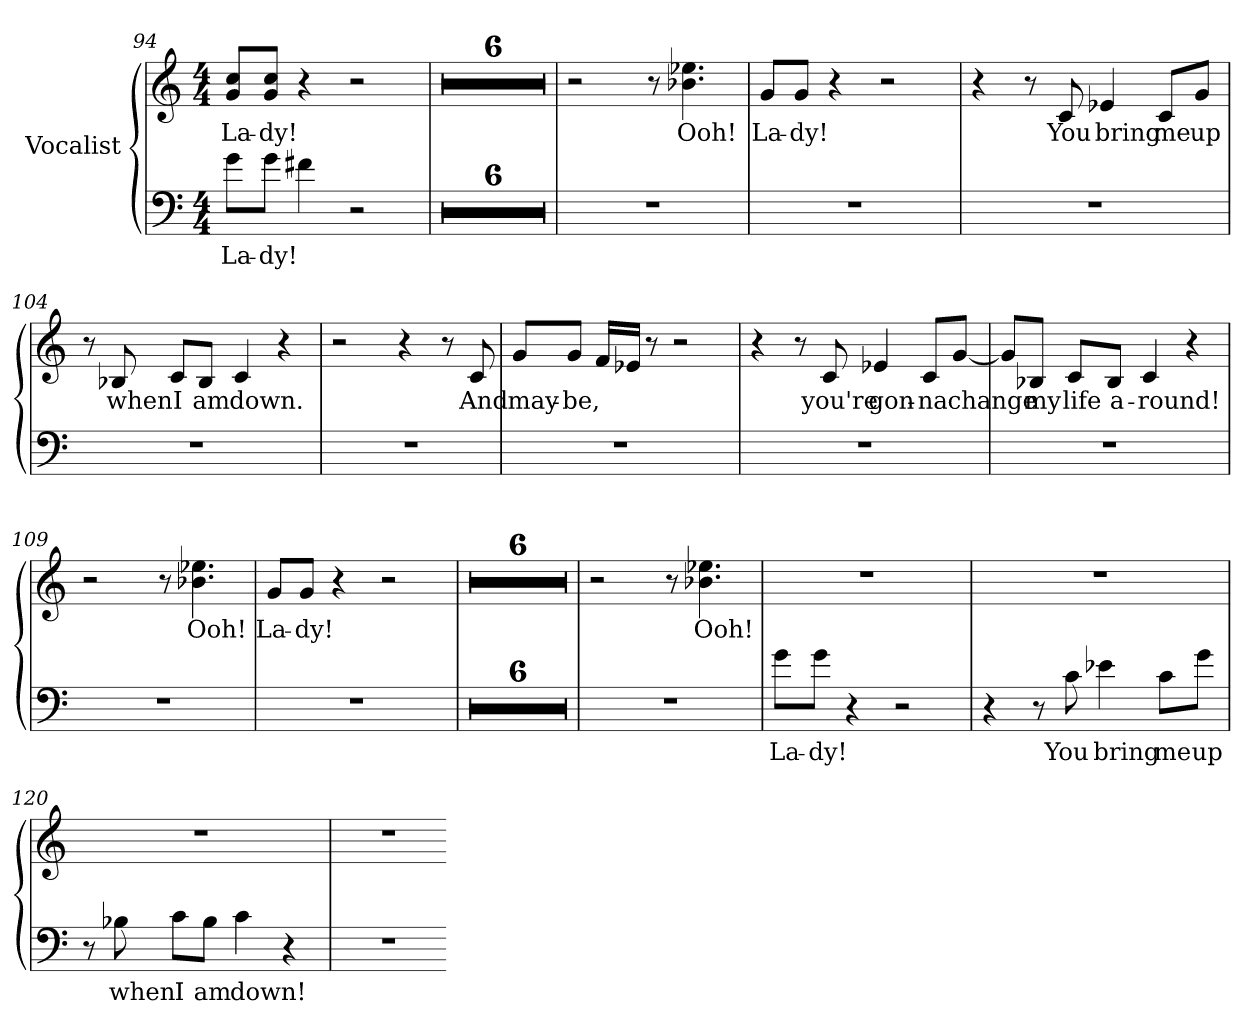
**kern	**text	**kern	**text
*part1	*part1	*part1	*part1
*staff2	*staff2	*staff1	*staff1
*I"Vocalist	*	*	*
*clefF4	*	*clefG2	*
*M4/4	*	*M4/4	*
=94	=94	=94	=94
8g\L	La-	8g/ 8cc/L	La-
8g\J	-dy!	8g/ 8cc/J	-dy!
4f#X	_	4r	.
2r	.	2r	.
=95	=95	=95	=95
1r	.	1r	.
=96	=96	=96	=96
1r	.	1r	.
=97	=97	=97	=97
1r	.	1r	.
=98	=98	=98	=98
1r	.	1r	.
=99	=99	=99	=99
1r	.	1r	.
=100	=100	=100	=100
1r	.	1r	.
=101	=101	=101	=101
1r	.	2r	.
.	.	8r	.
.	.	4.b-X 4.ee-X	Ooh!
=102	=102	=102	=102
1r	.	8g/L	La-
.	.	8g/J	-dy!
.	.	4r	.
.	.	2r	.
=103	=103	=103	=103
1r	.	4r	.
.	.	8r	.
.	.	8c	You
.	.	4e-X	bring
.	.	8c/L	me
.	.	8g/J	up
=104	=104	=104	=104
1r	.	8r	.
.	.	8B-X	when
.	.	8c/L	I
.	.	8B-/J	am
.	.	4c	down.
.	.	4r	.
=105	=105	=105	=105
1r	.	2r	.
.	.	4r	.
.	.	8r	.
.	.	8c	And
=106	=106	=106	=106
1r	.	8g/L	may-
.	.	8g/J	-be,
.	.	16f/LL	_
.	.	16e-X/JJ	_
.	.	8r	.
.	.	2r	.
=107	=107	=107	=107
1r	.	4r	.
.	.	8r	.
.	.	8c	you're
.	.	4e-X	gon-
.	.	8c/L	-na
.	.	[8g/J	change
=108	=108	=108	=108
1r	.	8g/L]	_
.	.	8B-X/J	my
.	.	8c/L	life
.	.	8B-/J	a-
.	.	4c	-round!
.	.	4r	.
=109	=109	=109	=109
1r	.	2r	.
.	.	8r	.
.	.	4.b-X 4.ee-X	Ooh!
=110	=110	=110	=110
1r	.	8g/L	La-
.	.	8g/J	-dy!
.	.	4r	.
.	.	2r	.
=111	=111	=111	=111
1r	.	1r	.
=112	=112	=112	=112
1r	.	1r	.
=113	=113	=113	=113
1r	.	1r	.
=114	=114	=114	=114
1r	.	1r	.
=115	=115	=115	=115
1r	.	1r	.
=116	=116	=116	=116
1r	.	1r	.
=117	=117	=117	=117
1r	.	2r	.
.	.	8r	.
.	.	4.b-X 4.ee-X	Ooh!
=118	=118	=118	=118
8g\L	La-	1r	.
8g\J	-dy!	.	.
4r	.	.	.
2r	.	.	.
=119	=119	=119	=119
4r	.	1r	.
8r	.	.	.
8c	You	.	.
4e-X	bring	.	.
8c\L	me	.	.
8g\J	up	.	.
=120	=120	=120	=120
8r	.	1r	.
8B-X	when	.	.
8c\L	I	.	.
8B-\J	am	.	.
4c	down!	.	.
4r	.	.	.
=121	=121	=121	=121
1r	.	1r	.
=-	=-	=-	=-
*-	*-	*-	*-
